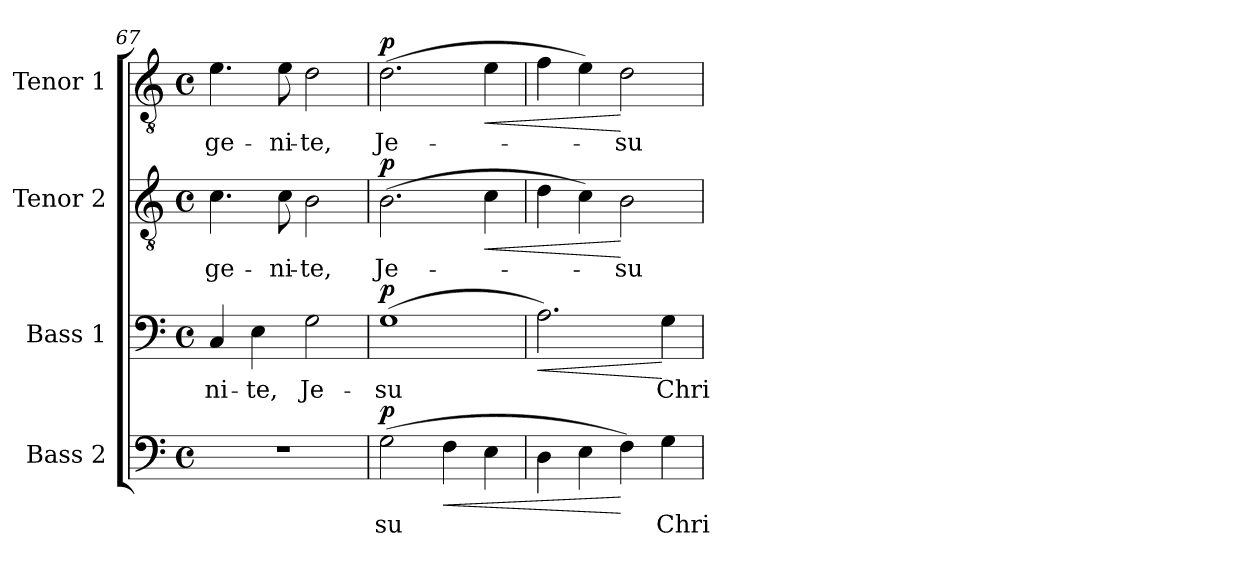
**kern	**text	**dynam	**kern	**text	**dynam	**kern	**text	**dynam	**kern	**text	**dynam
*part4	*part4	*part4	*part3	*part3	*part3	*part2	*part2	*part2	*part1	*part1	*part1
*staff4	*staff4	*staff4	*staff3	*staff3	*staff3	*staff2	*staff2	*staff2	*staff1	*staff1	*staff1
*I"Bass 2	*	*	*I"Bass 1	*	*	*I"Tenor 2	*	*	*I"Tenor 1	*	*
*I'B. 2	*	*	*I'B. 1	*	*	*I'T. 2	*	*	*I'T. 1	*	*
*clefF4	*	*	*clefF4	*	*	*clefGv2	*	*	*clefGv2	*	*
*k[]	*	*	*k[]	*	*	*k[]	*	*	*k[]	*	*
*C:	*	*	*C:	*	*	*C:	*	*	*C:	*	*
*M4/4	*	*	*M4/4	*	*	*M4/4	*	*	*M4/4	*	*
*met(c)	*	*	*met(c)	*	*	*met(c)	*	*	*met(c)	*	*
=67	=67	=67	=67	=67	=67	=67	=67	=67	=67	=67	=67
!	!	!	!	!LO:LY:b	!	!	!LO:LY:b	!	!	!LO:LY:b	!
1r	.	.	4C/	-ni-	.	4.c\	-ge-	.	4.e\	-ge-	.
!	!	!	!	!LO:LY:b	!	!	!	!	!	!	!
.	.	.	4E\	-te,	.	.	.	.	.	.	.
!	!	!	!	!	!	!	!LO:LY:b	!	!	!LO:LY:b	!
.	.	.	.	.	.	8c\	-ni-	.	8e\	-ni-	.
!	!	!	!	!LO:LY:b	!	!	!LO:LY:b	!	!	!LO:LY:b	!
.	.	.	2G\	Je-	.	2B\	-te,	.	2d\	-te,	.
=68	=68	=68	=68	=68	=68	=68	=68	=68	=68	=68	=68
!	!LO:LY:b	!LO:DY:a	!	!LO:LY:b	!LO:DY:a	!	!LO:LY:b	!LO:DY:a	!	!LO:LY:b	!LO:DY:a
(>2G\	-su	p	(>1G	-su	p	(>2.B\	Je-	p	(>2.d\	Je-	p
!	!	!LO:HP:b	!	!	!	!	!	!	!	!	!
4F\	.	<	.	.	.	.	.	.	.	.	.
!	!	!	!	!	!	!	!	!LO:HP:b	!	!	!LO:HP:b
4E\	.	.	.	.	.	4c\	.	<	4e\	.	<
=69	=69	=69	=69	=69	=69	=69	=69	=69	=69	=69	=69
!	!	!	!	!	!LO:HP:b	!	!	!	!	!	!
4D\	.	.	2.A\)	.	<	4d\	.	.	4f\	.	.
4E\	.	.	.	.	.	4c\)	.	.	4e\)	.	.
!	!	!	!	!	!	!	!LO:LY:b	!	!	!LO:LY:b	!
4F\)	.	[	.	.	.	2B\	-su	[	2d\	-su	[
!	!LO:LY:b	!	!	!LO:LY:b	!	!	!	!	!	!	!
4G\	Chri-	.	4G\	Chri-	[	.	.	.	.	.	.
=	=	=	=	=	=	=	=	=	=	=	=
*-	*-	*-	*-	*-	*-	*-	*-	*-	*-	*-	*-
